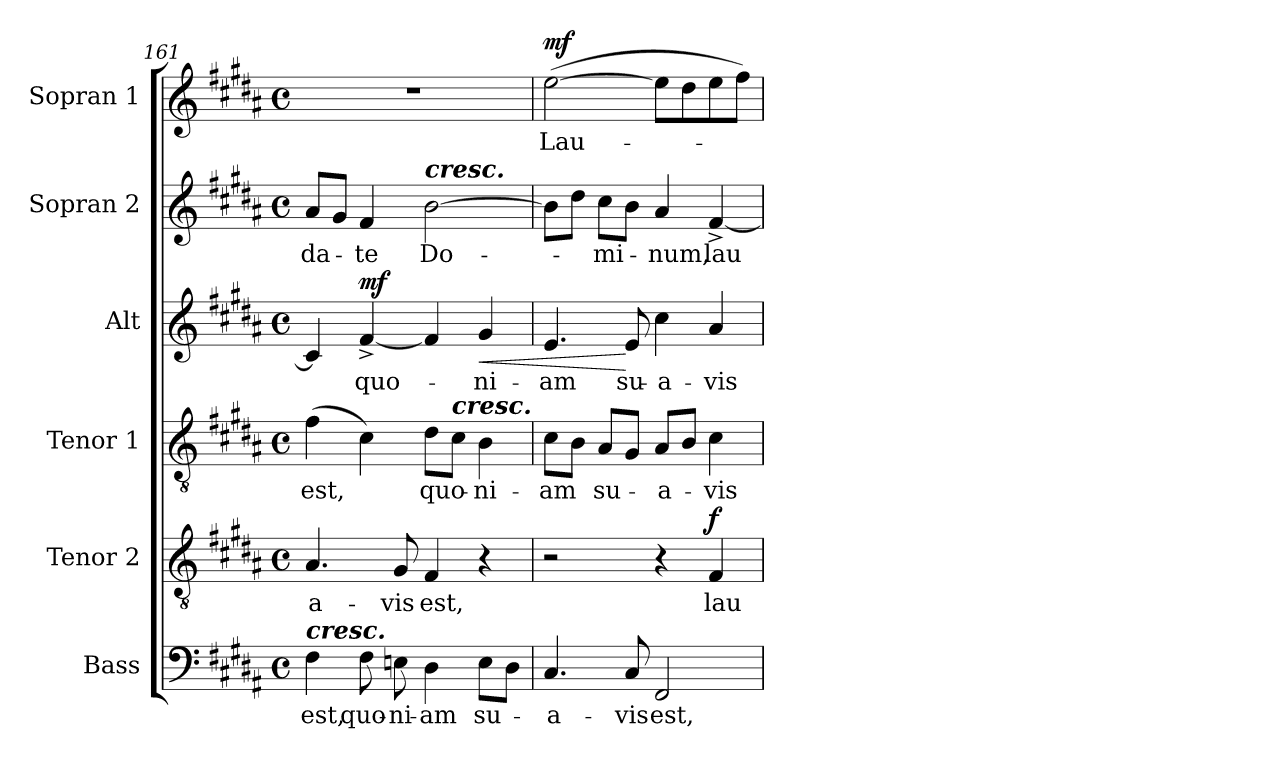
**kern	**text	**kern	**text	**dynam	**kern	**text	**kern	**text	**dynam	**kern	**text	**kern	**text	**dynam
*part6	*part6	*part5	*part5	*part5	*part4	*part4	*part3	*part3	*part3	*part2	*part2	*part1	*part1	*part1
*staff6	*staff6	*staff5	*staff5	*staff5	*staff4	*staff4	*staff3	*staff3	*staff3	*staff2	*staff2	*staff1	*staff1	*staff1
*I"Bass	*	*I"Tenor 2	*	*	*I"Tenor 1	*	*I"Alt	*	*	*I"Sopran 2	*	*I"Sopran 1	*	*
*I'B.	*	*I'T. 2	*	*	*I'T. 1	*	*I'A.	*	*	*I'S. 2	*	*I'S. 1	*	*
!!LO:LB:g=z
*clefF4	*	*clefGv2	*	*	*clefGv2	*	*clefG2	*	*	*clefG2	*	*clefG2	*	*
*k[f#c#g#d#a#]	*	*k[f#c#g#d#a#]	*	*	*k[f#c#g#d#a#]	*	*k[f#c#g#d#a#]	*	*	*k[f#c#g#d#a#]	*	*k[f#c#g#d#a#]	*	*
*B:	*	*B:	*	*	*B:	*	*B:	*	*	*B:	*	*B:	*	*
*M4/4	*	*M4/4	*	*	*M4/4	*	*M4/4	*	*	*M4/4	*	*M4/4	*	*
*met(c)	*	*met(c)	*	*	*met(c)	*	*met(c)	*	*	*met(c)	*	*met(c)	*	*
=161	=161	=161	=161	=161	=161	=161	=161	=161	=161	=161	=161	=161	=161	=161
!LO:TX:a:Bi:t=cresc.	!	!	!	!	!	!	!	!	!	!	!	!	!	!
!	!LO:LY:b	!	!LO:LY:b	!	!	!LO:LY:b	!	!	!	!	!LO:LY:b	!	!	!
4F#\	est,	4.A#/	-a-	.	(>4f#\	est,	4c#/]	.	.	8a#/L	-da-	1r	.	.
.	.	.	.	.	.	.	.	.	.	8g#/J	.	.	.	.
!	!LO:LY:b	!	!	!	!	!	!	!LO:LY:b	!LO:DY:a	!	!LO:LY:b	!	!	!
8F#\	quo-	.	.	.	4c#\)	.	[4f#^</	quo-	mf	4f#/	-te	.	.	.
!	!LO:LY:b	!	!LO:LY:b	!	!	!	!	!	!	!	!	!	!	!
8En\	-ni-	8G#/	-vis	.	.	.	.	.	.	.	.	.	.	.
!	!	!	!	!	!	!	!	!	!	!LO:TX:a:Bi:t=cresc.	!	!	!	!
!	!LO:LY:b	!	!LO:LY:b	!	!	!LO:LY:b	!	!	!	!	!LO:LY:b	!	!	!
4D#\	-am	4F#/	est,	.	8d#\L	quo-	4f#/]	.	.	[2b\	Do-	.	.	.
!	!	!	!	!	!LO:TX:a:Bi:t=cresc.	!	!	!	!	!	!	!	!	!
.	.	.	.	.	8c#\J	.	.	.	.	.	.	.	.	.
!	!LO:LY:b	!	!	!	!	!LO:LY:b	!	!LO:LY:b	!LO:HP:b	!	!	!	!	!
8E\L	su-	4r	.	.	4B\	-ni-	4g#/	-ni-	<	.	.	.	.	.
8D#\J	.	.	.	.	.	.	.	.	.	.	.	.	.	.
=162	=162	=162	=162	=162	=162	=162	=162	=162	=162	=162	=162	=162	=162	=162
!	!LO:LY:b	!	!	!	!	!LO:LY:b	!	!LO:LY:b	!	!	!	!	!LO:LY:b	!LO:DY:a
4.C#/	-a-	2r	.	.	8c#\L	-am	4.e/	-am	.	8b\L]	.	(>[2ee\	Lau-	mf
.	.	.	.	.	8B\J	.	.	.	.	8dd#\J	.	.	.	.
!	!	!	!	!	!	!LO:LY:b	!	!	!	!	!LO:LY:b	!	!	!
.	.	.	.	.	8A#/L	su-	.	.	.	8cc#\L	-mi-	.	.	.
!	!LO:LY:b	!	!	!	!	!	!	!LO:LY:b	!	!	!	!	!	!
8C#/	-vis	.	.	.	8G#/J	.	8e/	su-	[	8b\J	.	.	.	.
!	!LO:LY:b	!	!	!	!	!LO:LY:b	!	!LO:LY:b	!	!	!LO:LY:b	!	!	!
2FF#/	est,	4r	.	.	8A#/L	-a-	4cc#\	-a-	.	4a#/	-num,	8ee\L]	.	.
.	.	.	.	.	8B/J	.	.	.	.	.	.	8dd#\	.	.
!	!	!	!LO:LY:b	!LO:DY:a	!	!LO:LY:b	!	!LO:LY:b	!	!	!LO:LY:b	!	!	!
.	.	4F#/	lau-	f	4c#\	-vis	4a#/	-vis	.	[4f#^</	lau-	8ee\	.	.
.	.	.	.	.	.	.	.	.	.	.	.	8ff#\J)	.	.
=	=	=	=	=	=	=	=	=	=	=	=	=	=	=
*-	*-	*-	*-	*-	*-	*-	*-	*-	*-	*-	*-	*-	*-	*-
